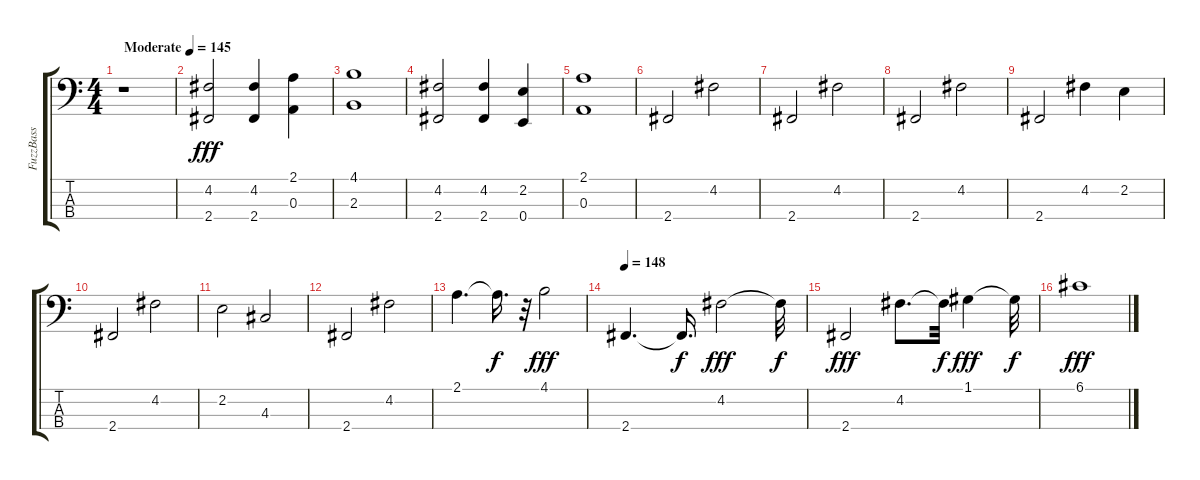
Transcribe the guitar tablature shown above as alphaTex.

\track ("FuzzBass" "FuzzBass") {instrument distortionguitar}
\staff {score tabs}
\tuning (G2 D2 A1 E1) {hide}
\ts (4 4)
\tempo (145 "Moderate")
\clef f4
\ks c
r.1{dy fff instrument distortionguitar} |
(4.2 2.4).2 (4.2 2.4).4 (2.1 0.3).4 |
(4.1 2.3).1{balance 8} |
(4.2 2.4).2{volume 16 balance 8} (4.2 2.4).4 (2.2 0.4).4 |
(2.1 0.3).1 |
2.4.2{balance 6} 4.2.2{balance 8} |
2.4.2 4.2.2 |
2.4.2 4.2.2 |
2.4.2 4.2.4 2.2.4 |
2.4.2 4.2.2 |
2.2.2 4.3.2 |
2.4.2 4.2.2 |
2.1.4{d} 2.1{t}.16{d dy f} r.32 4.1.2{dy fff} |
\tempo 148
2.4.4{d} 2.4{t}.16{d dy f} 4.2.2{dy fff} 4.2{t}.32{dy f} |
2.4.2{dy fff} 4.2.8{d} 4.2{t}.32{dy f} 1.1.4{dy fff} 1.1{t}.32{dy f} |
6.1.1{dy fff}
